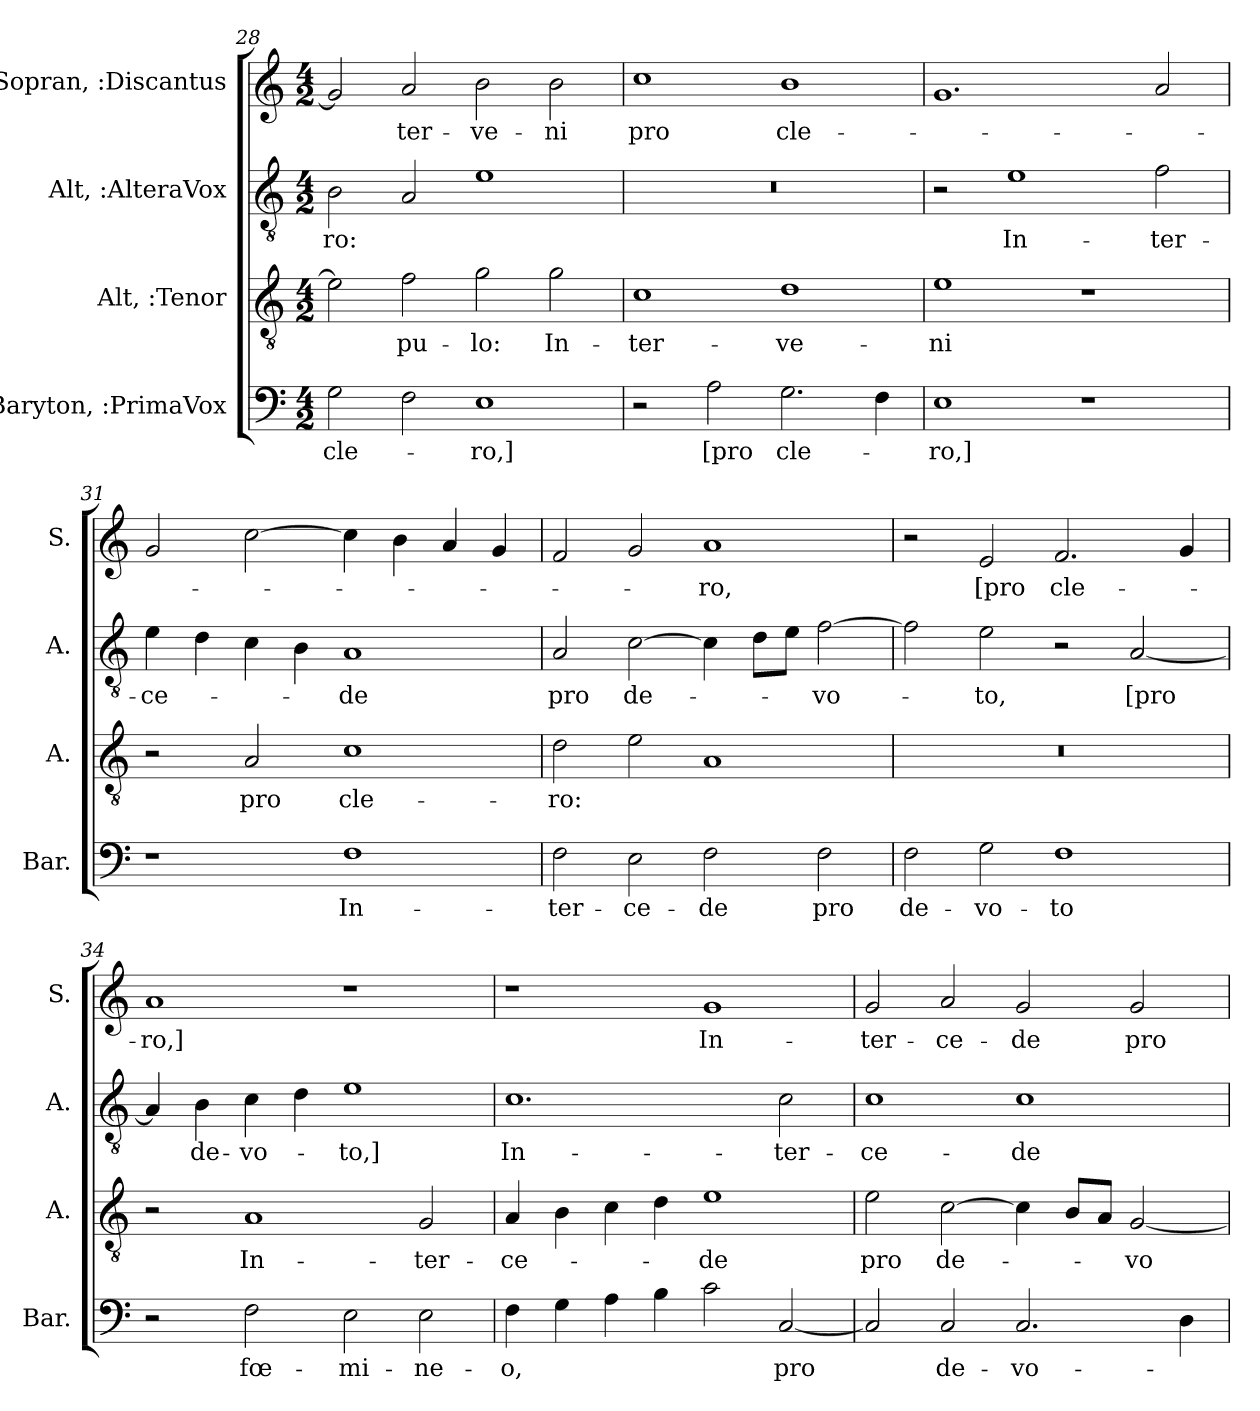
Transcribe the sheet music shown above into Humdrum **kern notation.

**kern	**text	**kern	**text	**kern	**text	**kern	**text
*part4	*part4	*part3	*part3	*part2	*part2	*part1	*part1
*staff4	*staff4	*staff3	*staff3	*staff2	*staff2	*staff1	*staff1
*I"Baryton, :PrimaVox	*	*I"Alt, :Tenor	*	*I"Alt, :AlteraVox	*	*I"Sopran, :Discantus	*
*I'Bar.	*	*I'A.	*	*I'A.	*	*I'S.	*
*clefF4	*	*clefGv2	*	*clefGv2	*	*clefG2	*
*k[]	*	*k[]	*	*k[]	*	*k[]	*
*M4/2	*	*M4/2	*	*M4/2	*	*M4/2	*
=28	=28	=28	=28	=28	=28	=28	=28
!	!LO:LY:b	!	!	!	!LO:LY:b	!	!
2G\	cle-	2e\]	.	2B\	-ro:	2g/]	.
!	!	!	!LO:LY:b	!	!	!	!LO:LY:b
2F\	.	2f\	-pu-	2A/	.	2a/	-ter-
!	!LO:LY:b	!	!LO:LY:b	!	!	!	!LO:LY:b
1E	-ro,]	2g\	-lo:	1e	.	2b\	-ve-
!	!	!	!LO:LY:b	!	!	!	!LO:LY:b
.	.	2g\	In-	.	.	2b\	-ni
=29	=29	=29	=29	=29	=29	=29	=29
!	!	!	!LO:LY:b	!	!	!	!LO:LY:b
2r	.	1c	-ter-	0r	.	1cc	pro
!	!LO:LY:b	!	!	!	!	!	!
2A\	[pro	.	.	.	.	.	.
!	!LO:LY:b	!	!LO:LY:b	!	!	!	!LO:LY:b
2.G\	cle-	1d	-ve-	.	.	1b	cle-
4F\	.	.	.	.	.	.	.
=30	=30	=30	=30	=30	=30	=30	=30
!	!LO:LY:b	!	!LO:LY:b	!	!	!	!
1E	-ro,]	1e	-ni	2r	.	1.g	.
!	!	!	!	!	!LO:LY:b	!	!
.	.	.	.	1e	In-	.	.
1r	.	1r	.	.	.	.	.
!	!	!	!	!	!LO:LY:b	!	!
.	.	.	.	2f\	-ter-	2a/	.
=31	=31	=31	=31	=31	=31	=31	=31
!	!	!	!	!	!LO:LY:b	!	!
1r	.	2r	.	4e\	-ce-	2g/	.
.	.	.	.	4d\	.	.	.
!	!	!	!LO:LY:b	!	!	!	!
.	.	2A/	pro	4c\	.	[2cc\	.
.	.	.	.	4B\	.	.	.
!	!LO:LY:b	!	!LO:LY:b	!	!LO:LY:b	!	!
1F	In-	1c	cle-	1A	-de	4cc\]	.
.	.	.	.	.	.	4b\	.
.	.	.	.	.	.	4a/	.
.	.	.	.	.	.	4g/	.
!!LO:PB:g=z
=32	=32	=32	=32	=32	=32	=32	=32
!	!LO:LY:b	!	!LO:LY:b	!	!LO:LY:b	!	!
2F\	-ter-	2d\	-ro:	2A/	pro	2f/	.
!	!LO:LY:b	!	!	!	!LO:LY:b	!	!
2E\	-ce-	2e\	.	[2c\	de-	2g/	.
!	!LO:LY:b	!	!	!	!	!	!LO:LY:b
2F\	-de	1A	.	4c\]	.	1a	-ro,
.	.	.	.	8d\L	.	.	.
.	.	.	.	8e\J	.	.	.
!	!LO:LY:b	!	!	!	!LO:LY:b	!	!
2F\	pro	.	.	[2f\	-vo-	.	.
=33	=33	=33	=33	=33	=33	=33	=33
!	!LO:LY:b	!	!	!	!	!	!
2F\	de-	0r	.	2f\]	.	2r	.
!	!LO:LY:b	!	!	!	!LO:LY:b	!	!LO:LY:b
2G\	-vo-	.	.	2e\	-to,	2e/	-[pro
!	!LO:LY:b	!	!	!	!	!	!LO:LY:b
1F	-to	.	.	2r	.	2.f/	cle-
!	!	!	!	!	!LO:LY:b	!	!
.	.	.	.	[2A/	[pro	.	.
.	.	.	.	.	.	4g/	.
=34	=34	=34	=34	=34	=34	=34	=34
!	!	!	!	!	!	!	!LO:LY:b
2r	.	2r	.	4A/]	.	1a	-ro,]
!	!	!	!	!	!LO:LY:b	!	!
.	.	.	.	4B\	de-	.	.
!	!LO:LY:b	!	!LO:LY:b	!	!LO:LY:b	!	!
2F\	fœ-	1A	In-	4c\	-vo-	.	.
.	.	.	.	4d\	.	.	.
!	!LO:LY:b	!	!	!	!LO:LY:b	!	!
2E\	-mi-	.	.	1e	-to,]	1r	.
!	!LO:LY:b	!	!LO:LY:b	!	!	!	!
2E\	-ne-	2G/	-ter-	.	.	.	.
=35	=35	=35	=35	=35	=35	=35	=35
!	!LO:LY:b	!	!LO:LY:b	!	!LO:LY:b	!	!
4F\	-o,	4A/	-ce-	1.c	In-	1r	.
4G\	.	4B\	.	.	.	.	.
4A\	.	4c\	.	.	.	.	.
4B\	.	4d\	.	.	.	.	.
!	!	!	!LO:LY:b	!	!	!	!LO:LY:b
2c\	.	1e	-de	.	.	1g	In-
!	!LO:LY:b	!	!	!	!LO:LY:b	!	!
[2C/	pro	.	.	2c\	-ter-	.	.
!!LO:LB:g=z
=36	=36	=36	=36	=36	=36	=36	=36
!	!	!	!LO:LY:b	!	!LO:LY:b	!	!LO:LY:b
2C/]	.	2e\	pro	1c	-ce-	2g/	-ter-
!	!LO:LY:b	!	!LO:LY:b	!	!	!	!LO:LY:b
2C/	de-	[2c\	de-	.	.	2a/	-ce-
!	!LO:LY:b	!	!	!	!LO:LY:b	!	!LO:LY:b
2.C/	-vo-	4c\]	.	1c	-de	2g/	-de
.	.	8B/L	.	.	.	.	.
.	.	8A/J	.	.	.	.	.
!	!	!	!LO:LY:b	!	!	!	!LO:LY:b
.	.	[2G/	-vo-	.	.	2g/	pro
4D\	.	.	.	.	.	.	.
=	=	=	=	=	=	=	=
*-	*-	*-	*-	*-	*-	*-	*-
